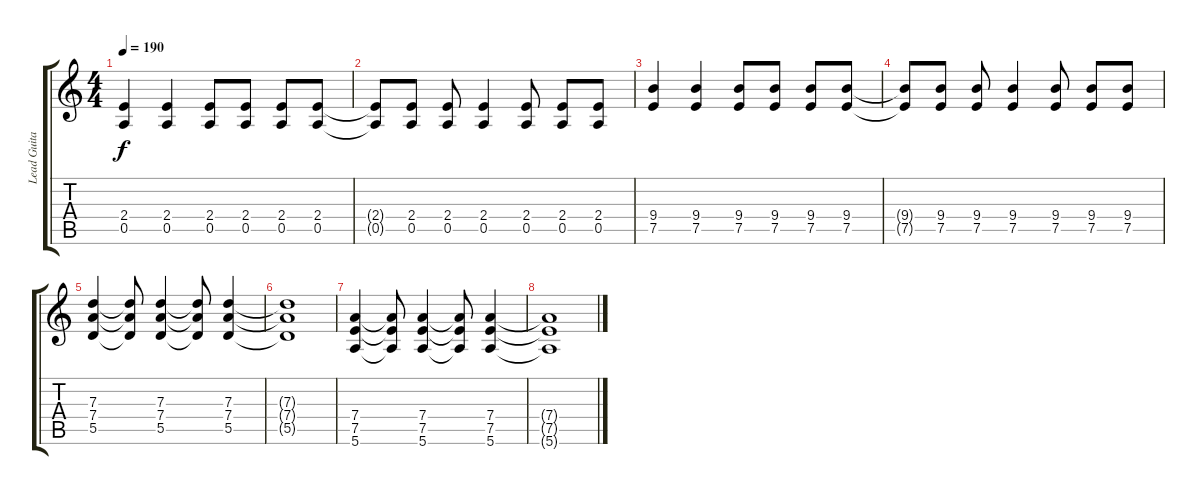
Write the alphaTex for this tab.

\track ("Lead Guitar" "Lead Guita") {instrument distortionguitar}
\staff {score tabs}
\tuning (E4 B3 G3 D3 A2 E2) {hide}
\ts (4 4)
\tempo 190
\clef g2
\ks c
(2.4 0.5).4{dy f} (2.4 0.5).4 (2.4 0.5).8 (2.4 0.5).8 (2.4 0.5).8 (2.4 0.5).8 |
(2.4{t} 0.5{t}).8 (2.4 0.5).8 (2.4 0.5).8 (2.4 0.5).4 (2.4 0.5).8 (2.4 0.5).8 (2.4 0.5).8 |
(9.4 7.5).4 (9.4 7.5).4 (9.4 7.5).8 (9.4 7.5).8 (9.4 7.5).8 (9.4 7.5).8 |
(9.4{t} 7.5{t}).8 (9.4 7.5).8 (9.4 7.5).8 (9.4 7.5).4 (9.4 7.5).8 (9.4 7.5).8 (9.4 7.5).8 |
(7.3 7.4 5.5).4 (7.3{t} 7.4{t} 5.5{t}).8 (7.3 7.4 5.5).4 (7.3{t} 7.4{t} 5.5{t}).8 (7.3 7.4 5.5).4 |
(7.3{t} 7.4{t} 5.5{t}).1 |
(7.4 7.5 5.6).4 (7.4{t} 7.5{t} 5.6{t}).8 (7.4 7.5 5.6).4 (7.4{t} 7.5{t} 5.6{t}).8 (7.4 7.5 5.6).4 |
(7.4{t} 7.5{t} 5.6{t}).1
